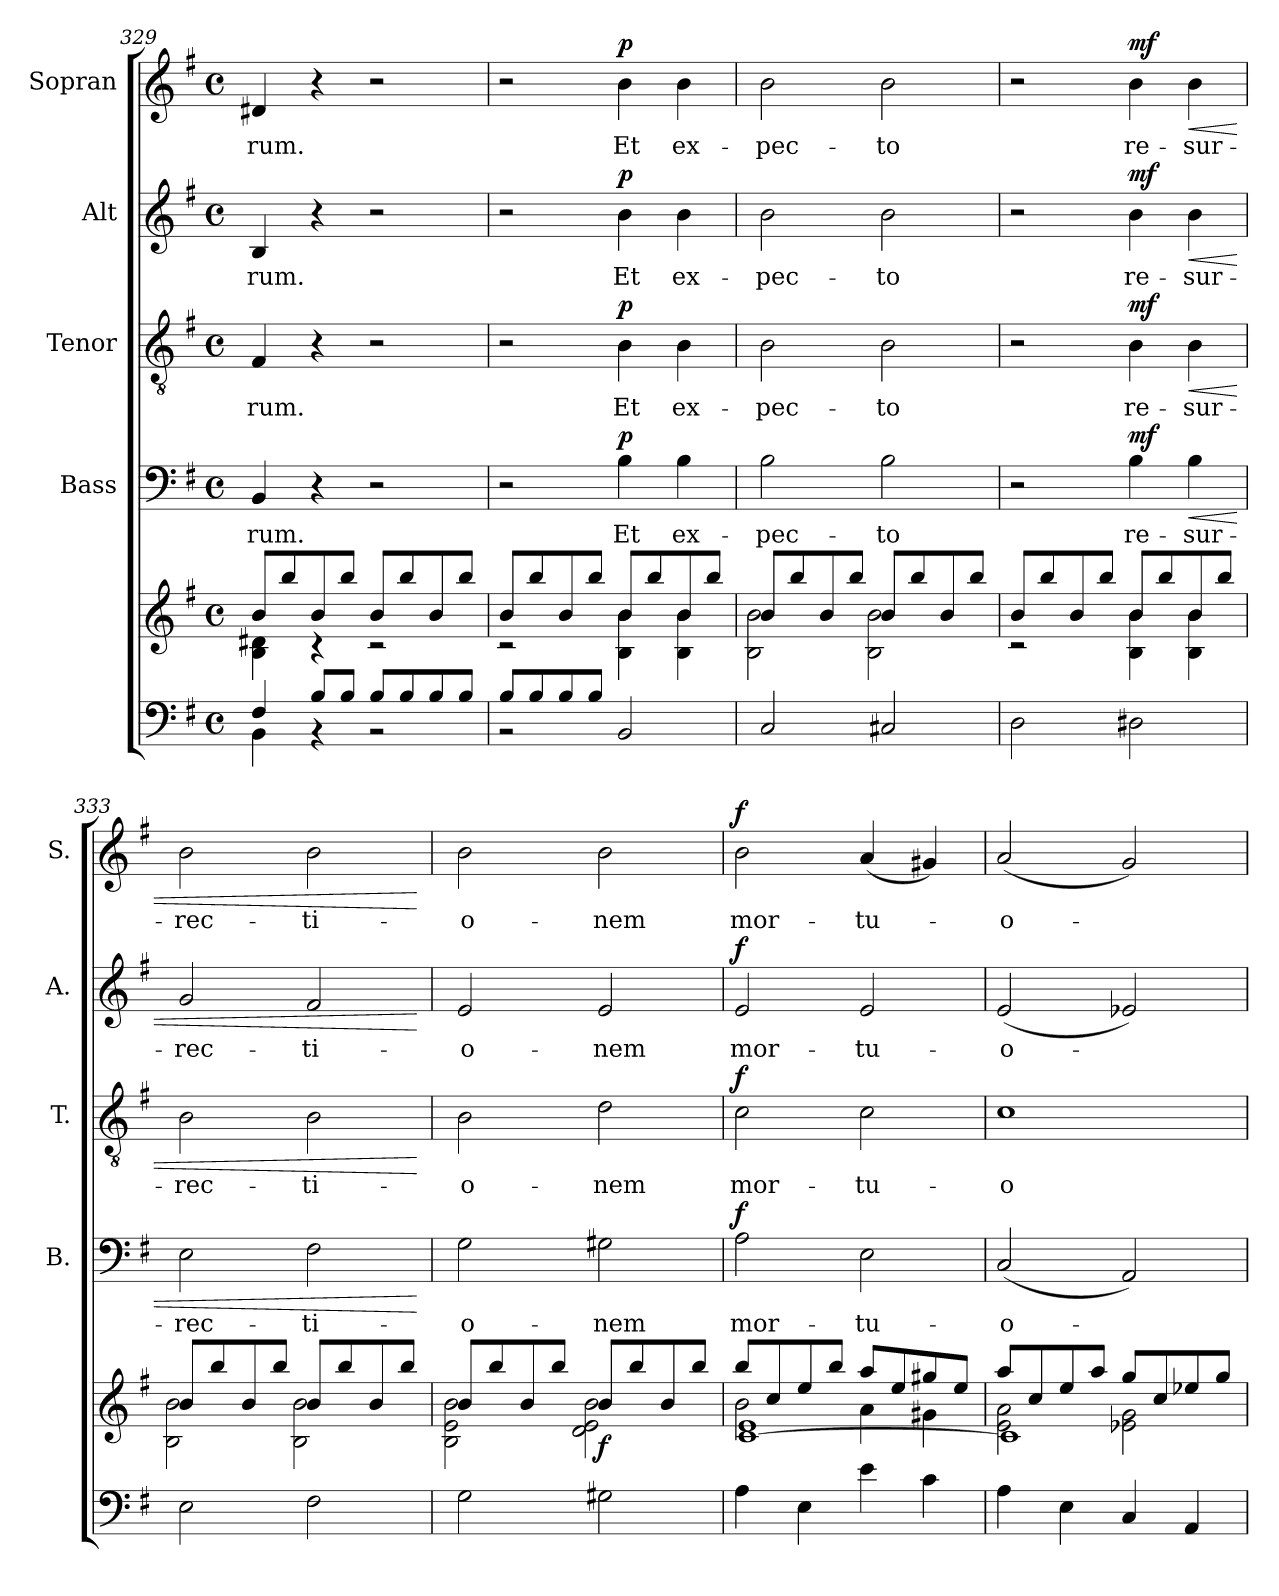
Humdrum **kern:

**kern	**kern	**dynam	**kern	**text	**dynam	**kern	**text	**dynam	**kern	**text	**dynam	**kern	**text	**dynam
*part5	*part5	*part5	*part4	*part4	*part4	*part3	*part3	*part3	*part2	*part2	*part2	*part1	*part1	*part1
*staff6	*staff5	*staff5/6	*staff4	*staff4	*staff4	*staff3	*staff3	*staff3	*staff2	*staff2	*staff2	*staff1	*staff1	*staff1
*	*	*	*I"Bass	*	*	*I"Tenor	*	*	*I"Alt	*	*	*I"Sopran	*	*
*	*	*	*I'B.	*	*	*I'T.	*	*	*I'A.	*	*	*I'S.	*	*
*clefF4	*clefG2	*	*clefF4	*	*	*clefGv2	*	*	*clefG2	*	*	*clefG2	*	*
*k[f#]	*k[f#]	*	*k[f#]	*	*	*k[f#]	*	*	*k[f#]	*	*	*k[f#]	*	*
*G:	*G:	*	*G:	*	*	*G:	*	*	*G:	*	*	*G:	*	*
*M4/4	*M4/4	*	*M4/4	*	*	*M4/4	*	*	*M4/4	*	*	*M4/4	*	*
*met(c)	*met(c)	*	*met(c)	*	*	*met(c)	*	*	*met(c)	*	*	*met(c)	*	*
=329	=329	=329	=329	=329	=329	=329	=329	=329	=329	=329	=329	=329	=329	=329
*^	*^	*	*	*	*	*	*	*	*	*	*	*	*	*
!	!	!	!	!	!	!LO:LY:b	!	!	!LO:LY:b	!	!	!LO:LY:b	!	!	!LO:LY:b	!
4F#/	4BB\	8b/L	4B\ 4d#X\	.	4BB/	-rum.	.	4F#/	-rum.	.	4B/	-rum.	.	4d#X/	-rum.	.
.	.	8bb/	.	.	.	.	.	.	.	.	.	.	.	.	.	.
8B/L	4rAA	8b/	4rc	.	4r	.	.	4r	.	.	4r	.	.	4r	.	.
8B/J	.	8bb/J	.	.	.	.	.	.	.	.	.	.	.	.	.	.
8B/L	2rBB	8b/L	2rd	.	2r	.	.	2r	.	.	2r	.	.	2r	.	.
8B/	.	8bb/	.	.	.	.	.	.	.	.	.	.	.	.	.	.
8B/	.	8b/	.	.	.	.	.	.	.	.	.	.	.	.	.	.
8B/J	.	8bb/J	.	.	.	.	.	.	.	.	.	.	.	.	.	.
!!LO:PB:g=z
=330	=330	=330	=330	=330	=330	=330	=330	=330	=330	=330	=330	=330	=330	=330	=330	=330
8B/L	2rBB	8b/L	2rd	.	2r	.	.	2r	.	.	2r	.	.	2r	.	.
8B/	.	8bb/	.	.	.	.	.	.	.	.	.	.	.	.	.	.
8B/	.	8b/	.	.	.	.	.	.	.	.	.	.	.	.	.	.
8B/J	.	8bb/J	.	.	.	.	.	.	.	.	.	.	.	.	.	.
!	!	!	!	!	!	!LO:LY:b	!LO:DY:a	!	!LO:LY:b	!LO:DY:a	!	!LO:LY:b	!LO:DY:a	!	!LO:LY:b	!LO:DY:a
2BB/	2ryy	8b/L	4B\ 4b\	.	4B\	Et	p	4B\	Et	p	4b\	Et	p	4b\	Et	p
.	.	8bb/	.	.	.	.	.	.	.	.	.	.	.	.	.	.
!	!	!	!	!	!	!LO:LY:b	!	!	!LO:LY:b	!	!	!LO:LY:b	!	!	!LO:LY:b	!
.	.	8b/	4B\ 4b\	.	4B\	ex-	.	4B\	ex-	.	4b\	ex-	.	4b\	ex-	.
.	.	8bb/J	.	.	.	.	.	.	.	.	.	.	.	.	.	.
*v	*v	*	*	*	*	*	*	*	*	*	*	*	*	*	*	*
=331	=331	=331	=331	=331	=331	=331	=331	=331	=331	=331	=331	=331	=331	=331	=331
!	!	!	!	!	!LO:LY:b	!	!	!LO:LY:b	!	!	!LO:LY:b	!	!	!LO:LY:b	!
2C/	8b/L	2B\ 2b\	.	2B\	-pec-	.	2B\	-pec-	.	2b\	-pec-	.	2b\	-pec-	.
.	8bb/	.	.	.	.	.	.	.	.	.	.	.	.	.	.
.	8b/	.	.	.	.	.	.	.	.	.	.	.	.	.	.
.	8bb/J	.	.	.	.	.	.	.	.	.	.	.	.	.	.
!	!	!	!	!	!LO:LY:b	!	!	!LO:LY:b	!	!	!LO:LY:b	!	!	!LO:LY:b	!
2C#X/	8b/L	2B\ 2b\	.	2B\	-to	.	2B\	-to	.	2b\	-to	.	2b\	-to	.
.	8bb/	.	.	.	.	.	.	.	.	.	.	.	.	.	.
.	8b/	.	.	.	.	.	.	.	.	.	.	.	.	.	.
.	8bb/J	.	.	.	.	.	.	.	.	.	.	.	.	.	.
=332	=332	=332	=332	=332	=332	=332	=332	=332	=332	=332	=332	=332	=332	=332	=332
2D\	8b/L	2rd	.	2r	.	.	2r	.	.	2r	.	.	2r	.	.
.	8bb/	.	.	.	.	.	.	.	.	.	.	.	.	.	.
.	8b/	.	.	.	.	.	.	.	.	.	.	.	.	.	.
.	8bb/J	.	.	.	.	.	.	.	.	.	.	.	.	.	.
!	!	!	!	!	!LO:LY:b	!LO:DY:a	!	!LO:LY:b	!LO:DY:a	!	!LO:LY:b	!LO:DY:a	!	!LO:LY:b	!LO:DY:a
2D#X\	8b/L	4B\ 4b\	.	4B\	re-	mf	4B\	re-	mf	4b\	re-	mf	4b\	re-	mf
.	8bb/	.	.	.	.	.	.	.	.	.	.	.	.	.	.
!	!	!	!	!	!LO:LY:b	!LO:HP:b	!	!LO:LY:b	!LO:HP:b	!	!LO:LY:b	!LO:HP:b	!	!LO:LY:b	!LO:HP:b
.	8b/	4B\ 4b\	.	4B\	-sur-	<	4B\	-sur-	<	4b\	-sur-	<	4b\	-sur-	<
.	8bb/J	.	.	.	.	.	.	.	.	.	.	.	.	.	.
=333	=333	=333	=333	=333	=333	=333	=333	=333	=333	=333	=333	=333	=333	=333	=333
!	!	!	!	!	!LO:LY:b	!	!	!LO:LY:b	!	!	!LO:LY:b	!	!	!LO:LY:b	!
2E\	8b/L	2B\ 2b\	.	2E\	-rec-	.	2B\	-rec-	.	2g/	-rec-	.	2b\	-rec-	.
.	8bb/	.	.	.	.	.	.	.	.	.	.	.	.	.	.
.	8b/	.	.	.	.	.	.	.	.	.	.	.	.	.	.
.	8bb/J	.	.	.	.	.	.	.	.	.	.	.	.	.	.
!	!	!	!	!	!LO:LY:b	!	!	!LO:LY:b	!	!	!LO:LY:b	!	!	!LO:LY:b	!
2F#\	8b/L	2B\ 2b\	.	2F#\	-ti-	.	2B\	-ti-	.	2f#/	-ti-	.	2b\	-ti-	.
.	8bb/	.	.	.	.	.	.	.	.	.	.	.	.	.	.
.	8b/	.	.	.	.	.	.	.	.	.	.	.	.	.	.
.	8bb/J	.	.	.	.	.	.	.	.	.	.	.	.	.	.
*	*v	*v	*	*	*	*	*	*	*	*	*	*	*	*	*
.	.	.	.	.	[	.	.	[	.	.	[	.	.	[
=334	=334	=334	=334	=334	=334	=334	=334	=334	=334	=334	=334	=334	=334	=334
*	*^	*	*	*	*	*	*	*	*	*	*	*	*	*
!	!	!	!	!	!LO:LY:b	!	!	!LO:LY:b	!	!	!LO:LY:b	!	!	!LO:LY:b	!
2G\	8b/L	2B\ 2e\ 2b\	.	2G\	-o-	.	2B\	-o-	.	2e/	-o-	.	2b\	-o-	.
.	8bb/	.	.	.	.	.	.	.	.	.	.	.	.	.	.
.	8b/	.	.	.	.	.	.	.	.	.	.	.	.	.	.
.	8bb/J	.	.	.	.	.	.	.	.	.	.	.	.	.	.
!	!	!	!LO:DY:b	!	!LO:LY:b	!	!	!LO:LY:b	!	!	!LO:LY:b	!	!	!LO:LY:b	!
2G#X\	8b/L	2d\ 2e\ 2b\	f	2G#X\	-nem	.	2d\	-nem	.	2e/	-nem	.	2b\	-nem	.
.	8bb/	.	.	.	.	.	.	.	.	.	.	.	.	.	.
.	8b/	.	.	.	.	.	.	.	.	.	.	.	.	.	.
.	8bb/J	.	.	.	.	.	.	.	.	.	.	.	.	.	.
!!LO:LB:g=z
=335	=335	=335	=335	=335	=335	=335	=335	=335	=335	=335	=335	=335	=335	=335	=335
*	*	*^	*	*	*	*	*	*	*	*	*	*	*	*	*
!	!	!	!	!	!	!LO:LY:b	!LO:DY:a	!	!LO:LY:b	!LO:DY:a	!	!LO:LY:b	!LO:DY:a	!	!LO:LY:b	!LO:DY:a
4A\	8bb/L	2b\	[1c 1e	.	2A\	mor-	f	2c\	mor-	f	2e/	mor-	f	2b\	mor-	f
.	8cc/	.	.	.	.	.	.	.	.	.	.	.	.	.	.	.
4E\	8ee/	.	.	.	.	.	.	.	.	.	.	.	.	.	.	.
.	8bb/J	.	.	.	.	.	.	.	.	.	.	.	.	.	.	.
!	!	!	!	!	!	!LO:LY:b	!	!	!LO:LY:b	!	!	!LO:LY:b	!	!	!LO:LY:b	!
4e\	8aa/L	4a\	.	.	2E\	-tu-	.	2c\	-tu-	.	2e/	-tu-	.	(<4a/	-tu-	.
.	8ee/	.	.	.	.	.	.	.	.	.	.	.	.	.	.	.
4c\	8gg#X/	4g#X\	.	.	.	.	.	.	.	.	.	.	.	4g#X/)	.	.
.	8ee/J	.	.	.	.	.	.	.	.	.	.	.	.	.	.	.
=336	=336	=336	=336	=336	=336	=336	=336	=336	=336	=336	=336	=336	=336	=336	=336	=336
!	!	!	!	!	!	!LO:LY:b	!	!	!LO:LY:b	!	!	!LO:LY:b	!	!	!LO:LY:b	!
4A\	8aa/L	2e\ 2a\	1c]	.	(<2C/	-o-	.	1c	-o-	.	(<2e/	-o-	.	(<2a/	-o-	.
.	8cc/	.	.	.	.	.	.	.	.	.	.	.	.	.	.	.
4E\	8ee/	.	.	.	.	.	.	.	.	.	.	.	.	.	.	.
.	8aa/J	.	.	.	.	.	.	.	.	.	.	.	.	.	.	.
4C/	8gg/L	2e-X\ 2g\	.	.	2AA/)	.	.	.	.	.	2e-X/)	.	.	2g/)	.	.
.	8cc/	.	.	.	.	.	.	.	.	.	.	.	.	.	.	.
4AA/	8ee-X/	.	.	.	.	.	.	.	.	.	.	.	.	.	.	.
.	8gg/J	.	.	.	.	.	.	.	.	.	.	.	.	.	.	.
*	*v	*v	*v	*	*	*	*	*	*	*	*	*	*	*	*	*
=	=	=	=	=	=	=	=	=	=	=	=	=	=	=
*-	*-	*-	*-	*-	*-	*-	*-	*-	*-	*-	*-	*-	*-	*-
